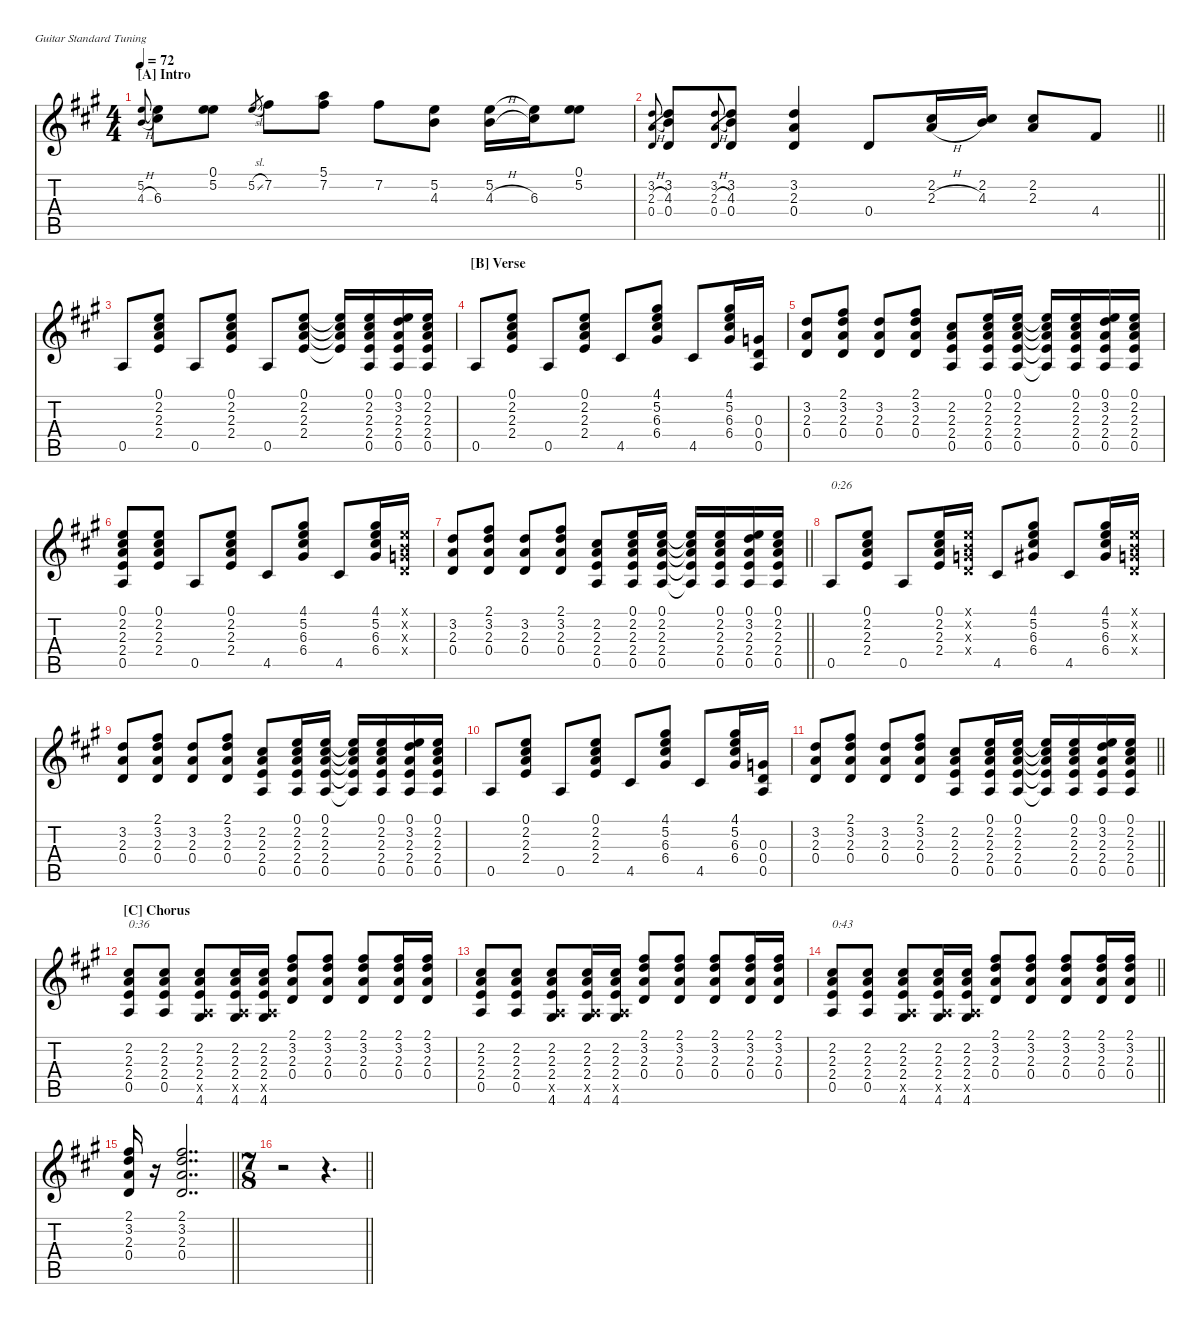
\hideDynamics
\bracketExtendMode nobrackets
\singleTrackTrackNamePolicy hidden
\multiTrackTrackNamePolicy hidden
\otherSystemsTrackNameOrientation horizontal
\track ("Robbie Robertson" "E-Gt") {defaultSystemsLayout 4 instrument electricguitarclean}
\staff {score tabs}
\tuning (E4 B3 G3 D3 A2 E2)
\ts (4 4)
\beaming (8 2 2 2 2)
\section ("A" "Intro")
\tempo 72
\clef g2
\ks a
(4.3{h acc forcenatural} 5.2{acc forcenatural}).8{gr onbeat dy f instrument electricguitarclean beam Up} (6.3{acc #} 5.2{t acc forcenatural}).8{beam Down} (5.2{acc forcenatural} 0.1{acc forcenatural}).8{beam Down} 5.2{sl acc forcenatural}.8{gr beam Up} 7.2{acc #}.8{beam Down} (7.2{acc #} 5.1{acc forcenatural}).8{beam Down} 7.2{acc #}.8{beam Down} (4.3{acc forcenatural} 5.2{acc forcenatural}).8{beam Down} (4.3{h acc forcenatural} 5.2{acc forcenatural}).16{beam Down} (6.3{acc #} 5.2{t acc forcenatural}).16{beam Down} (5.2{acc forcenatural} 0.1{acc forcenatural}).8{beam Down} |
\barLineRight lightlight
(3.2{acc forcenatural} 2.3{h acc forcenatural} 0.4{acc forcenatural}).8{gr beam Up} (4.3{acc forcenatural} 0.4{acc forcenatural} 3.2{acc forcenatural}).8{beam Up} (2.3{h acc forcenatural} 3.2{acc forcenatural} 0.4{acc forcenatural}).8{gr beam Up} (3.2{acc forcenatural} 4.3{acc forcenatural} 0.4{acc forcenatural}).8{beam Up} (3.2{acc forcenatural} 2.3{acc forcenatural} 0.4{acc forcenatural}).4{beam Up} 0.4{acc forcenatural}.8{beam Up} (2.2{acc #} 2.3{h acc forcenatural}).16{beam Up} (2.2{acc #} 4.3{acc forcenatural}).16{beam Up} (2.2{acc #} 2.3{acc forcenatural}).8{beam Up} 4.4{acc #}.8{beam Up} |
0.5{acc forcenatural}.8{beam Up} (0.1{acc forcenatural} 2.2{acc #} 2.3{acc forcenatural} 2.4{acc forcenatural}).8{beam Up} 0.5{acc forcenatural}.8{beam Up} (0.1{acc forcenatural} 2.2{acc #} 2.3{acc forcenatural} 2.4{acc forcenatural}).8{beam Up} 0.5{acc forcenatural}.8{beam Up} (0.1{acc forcenatural} 2.2{acc #} 2.3{acc forcenatural} 2.4{acc forcenatural}).8{beam Up} (0.1{t acc forcenatural} 2.2{t acc #} 2.3{t acc forcenatural} 2.4{t acc forcenatural}).16{beam Up} (0.1{acc forcenatural} 2.2{acc #} 2.3{acc forcenatural} 2.4{acc forcenatural} 0.5{acc forcenatural}).16{beam Up} (0.1{acc forcenatural} 3.2{acc forcenatural} 2.3{acc forcenatural} 2.4{acc forcenatural} 0.5{acc forcenatural}).16{beam Up} (0.1{acc forcenatural} 2.2{acc #} 2.3{acc forcenatural} 2.4{acc forcenatural} 0.5{acc forcenatural}).16{beam Up} |
\section ("B" "Verse")
0.5{acc forcenatural}.8{beam Up} (0.1{acc forcenatural} 2.2{acc #} 2.3{acc forcenatural} 2.4{acc forcenatural}).8{beam Up} 0.5{acc forcenatural}.8{beam Up} (0.1{acc forcenatural} 2.2{acc #} 2.3{acc forcenatural} 2.4{acc forcenatural}).8{beam Up} 4.5{acc #}.8{beam Up} (4.1{acc #} 5.2{acc forcenatural} 6.3{acc #} 6.4{acc #}).8{beam Up} 4.5{acc #}.8{beam Up} (4.1{acc #} 5.2{acc forcenatural} 6.3{acc #} 6.4{acc #}).16{beam Up} (0.3{acc forcenatural} 0.4{acc forcenatural} 0.5{acc forcenatural}).16{beam Up} |
(3.2{acc forcenatural} 2.3{acc forcenatural} 0.4{acc forcenatural}).8{beam Up} (2.1{acc #} 3.2{acc forcenatural} 2.3{acc forcenatural} 0.4{acc forcenatural}).8{beam Up} (3.2{acc forcenatural} 2.3{acc forcenatural} 0.4{acc forcenatural}).8{beam Up} (2.1{acc #} 3.2{acc forcenatural} 2.3{acc forcenatural} 0.4{acc forcenatural}).8{beam Up} (2.2{acc #} 2.3{acc forcenatural} 2.4{acc forcenatural} 0.5{acc forcenatural}).8{beam Up} (0.1{acc forcenatural} 2.2{acc #} 2.3{acc forcenatural} 2.4{acc forcenatural} 0.5{acc forcenatural}).16{beam Up} (0.1{acc forcenatural} 2.2{acc #} 2.3{acc forcenatural} 2.4{acc forcenatural} 0.5{acc forcenatural}).16{beam Up} (0.1{t acc forcenatural} 2.2{t acc #} 2.3{t acc forcenatural} 2.4{t acc forcenatural} 0.5{t acc forcenatural}).16{beam Up} (0.1{acc forcenatural} 2.2{acc #} 2.3{acc forcenatural} 2.4{acc forcenatural} 0.5{acc forcenatural}).16{beam Up} (0.1{acc forcenatural} 3.2{acc forcenatural} 2.3{acc forcenatural} 2.4{acc forcenatural} 0.5{acc forcenatural}).16{beam Up} (0.1{acc forcenatural} 2.2{acc #} 2.3{acc forcenatural} 2.4{acc forcenatural} 0.5{acc forcenatural}).16{beam Up} |
(0.1{acc forcenatural} 2.2{acc #} 2.3{acc forcenatural} 2.4{acc forcenatural} 0.5{acc forcenatural}).8{beam Up} (0.1{acc forcenatural} 2.2{acc #} 2.3{acc forcenatural} 2.4{acc forcenatural}).8{beam Up} 0.5{acc forcenatural}.8{beam Up} (0.1{acc forcenatural} 2.2{acc #} 2.3{acc forcenatural} 2.4{acc forcenatural}).8{beam Up} 4.5{acc #}.8{beam Up} (4.1{acc #} 5.2{acc forcenatural} 6.3{acc #} 6.4{acc #}).8{beam Up} 4.5{acc #}.8{beam Up} (4.1{acc #} 5.2{acc forcenatural} 6.3{acc #} 6.4{acc #}).16{beam Up} (0.1{x acc forcenatural} 0.2{x acc forcenatural} 0.3{x acc forcenatural} 0.4{x acc forcenatural}).16{beam Up} |
\barLineRight lightlight
(3.2{acc forcenatural} 2.3{acc forcenatural} 0.4{acc forcenatural}).8{beam Up} (2.1{acc #} 3.2{acc forcenatural} 2.3{acc forcenatural} 0.4{acc forcenatural}).8{beam Up} (3.2{acc forcenatural} 2.3{acc forcenatural} 0.4{acc forcenatural}).8{beam Up} (2.1{acc #} 3.2{acc forcenatural} 2.3{acc forcenatural} 0.4{acc forcenatural}).8{beam Up} (2.2{acc #} 2.3{acc forcenatural} 2.4{acc forcenatural} 0.5{acc forcenatural}).8{beam Up} (0.1{acc forcenatural} 2.2{acc #} 2.3{acc forcenatural} 2.4{acc forcenatural} 0.5{acc forcenatural}).16{beam Up} (0.1{acc forcenatural} 2.2{acc #} 2.3{acc forcenatural} 2.4{acc forcenatural} 0.5{acc forcenatural}).16{beam Up} (0.1{t acc forcenatural} 2.2{t acc #} 2.3{t acc forcenatural} 2.4{t acc forcenatural} 0.5{t acc forcenatural}).16{beam Up} (0.1{acc forcenatural} 2.2{acc #} 2.3{acc forcenatural} 2.4{acc forcenatural} 0.5{acc forcenatural}).16{beam Up} (0.1{acc forcenatural} 3.2{acc forcenatural} 2.3{acc forcenatural} 2.4{acc forcenatural} 0.5{acc forcenatural}).16{beam Up} (0.1{acc forcenatural} 2.2{acc #} 2.3{acc forcenatural} 2.4{acc forcenatural} 0.5{acc forcenatural}).16{beam Up} |
0.5{acc forcenatural}.8{txt "0:26" beam Up} (0.1{acc forcenatural} 2.2{acc #} 2.3{acc forcenatural} 2.4{acc forcenatural}).8{beam Up} 0.5{acc forcenatural}.8{beam Up} (0.1{acc forcenatural} 2.2{acc #} 2.3{acc forcenatural} 2.4{acc forcenatural}).16{beam Up} (0.1{x acc forcenatural} 0.2{x acc forcenatural} 0.3{x acc forcenatural} 0.4{x acc forcenatural}).16{beam Up} 4.5{acc #}.8{beam Up} (4.1{acc #} 5.2{acc forcenatural} 6.3{acc #} 6.4{acc #}).8{beam Up} 4.5{acc #}.8{beam Up} (4.1{acc #} 5.2{acc forcenatural} 6.3{acc #} 6.4{acc #}).16{beam Up} (0.1{x acc forcenatural} 0.2{x acc forcenatural} 0.3{x acc forcenatural} 0.4{x acc forcenatural}).16{beam Up} |
(3.2{acc forcenatural} 2.3{acc forcenatural} 0.4{acc forcenatural}).8{beam Up} (2.1{acc #} 3.2{acc forcenatural} 2.3{acc forcenatural} 0.4{acc forcenatural}).8{beam Up} (3.2{acc forcenatural} 2.3{acc forcenatural} 0.4{acc forcenatural}).8{beam Up} (2.1{acc #} 3.2{acc forcenatural} 2.3{acc forcenatural} 0.4{acc forcenatural}).8{beam Up} (2.2{acc #} 2.3{acc forcenatural} 2.4{acc forcenatural} 0.5{acc forcenatural}).8{beam Up} (0.1{acc forcenatural} 2.2{acc #} 2.3{acc forcenatural} 2.4{acc forcenatural} 0.5{acc forcenatural}).16{beam Up} (0.1{acc forcenatural} 2.2{acc #} 2.3{acc forcenatural} 2.4{acc forcenatural} 0.5{acc forcenatural}).16{beam Up} (0.1{t acc forcenatural} 2.2{t acc #} 2.3{t acc forcenatural} 2.4{t acc forcenatural} 0.5{t acc forcenatural}).16{beam Up} (0.1{acc forcenatural} 2.2{acc #} 2.3{acc forcenatural} 2.4{acc forcenatural} 0.5{acc forcenatural}).16{beam Up} (0.1{acc forcenatural} 3.2{acc forcenatural} 2.3{acc forcenatural} 2.4{acc forcenatural} 0.5{acc forcenatural}).16{beam Up} (0.1{acc forcenatural} 2.2{acc #} 2.3{acc forcenatural} 2.4{acc forcenatural} 0.5{acc forcenatural}).16{beam Up} |
0.5{acc forcenatural}.8{beam Up} (0.1{acc forcenatural} 2.2{acc #} 2.3{acc forcenatural} 2.4{acc forcenatural}).8{beam Up} 0.5{acc forcenatural}.8{beam Up} (0.1{acc forcenatural} 2.2{acc #} 2.3{acc forcenatural} 2.4{acc forcenatural}).8{beam Up} 4.5{acc #}.8{beam Up} (4.1{acc #} 5.2{acc forcenatural} 6.3{acc #} 6.4{acc #}).8{beam Up} 4.5{acc #}.8{beam Up} (4.1{acc #} 5.2{acc forcenatural} 6.3{acc #} 6.4{acc #}).16{beam Up} (0.3{acc forcenatural} 0.4{acc forcenatural} 0.5{acc forcenatural}).16{beam Up} |
\barLineRight lightlight
(3.2{acc forcenatural} 2.3{acc forcenatural} 0.4{acc forcenatural}).8{beam Up} (2.1{acc #} 3.2{acc forcenatural} 2.3{acc forcenatural} 0.4{acc forcenatural}).8{beam Up} (3.2{acc forcenatural} 2.3{acc forcenatural} 0.4{acc forcenatural}).8{beam Up} (2.1{acc #} 3.2{acc forcenatural} 2.3{acc forcenatural} 0.4{acc forcenatural}).8{beam Up} (2.2{acc #} 2.3{acc forcenatural} 2.4{acc forcenatural} 0.5{acc forcenatural}).8{beam Up} (0.1{acc forcenatural} 2.2{acc #} 2.3{acc forcenatural} 2.4{acc forcenatural} 0.5{acc forcenatural}).16{beam Up} (0.1{acc forcenatural} 2.2{acc #} 2.3{acc forcenatural} 2.4{acc forcenatural} 0.5{acc forcenatural}).16{beam Up} (0.1{t acc forcenatural} 2.2{t acc #} 2.3{t acc forcenatural} 2.4{t acc forcenatural} 0.5{t acc forcenatural}).16{beam Up} (0.1{acc forcenatural} 2.2{acc #} 2.3{acc forcenatural} 2.4{acc forcenatural} 0.5{acc forcenatural}).16{beam Up} (0.1{acc forcenatural} 3.2{acc forcenatural} 2.3{acc forcenatural} 2.4{acc forcenatural} 0.5{acc forcenatural}).16{beam Up} (0.1{acc forcenatural} 2.2{acc #} 2.3{acc forcenatural} 2.4{acc forcenatural} 0.5{acc forcenatural}).16{beam Up} |
\section ("C" "Chorus")
(2.2{acc #} 2.3{acc forcenatural} 2.4{acc forcenatural} 0.5{acc forcenatural}).8{txt "0:36" beam Up} (2.2{acc #} 2.3{acc forcenatural} 2.4{acc forcenatural} 0.5{acc forcenatural}).8{beam Up} (2.2{acc #} 2.3{acc forcenatural} 2.4{acc forcenatural} 0.5{x acc forcenatural} 4.6{acc #}).8{beam Up} (2.2{acc #} 2.3{acc forcenatural} 2.4{acc forcenatural} 0.5{x acc forcenatural} 4.6{acc #}).16{beam Up} (2.2{acc #} 2.3{acc forcenatural} 2.4{acc forcenatural} 0.5{x acc forcenatural} 4.6{acc #}).16{beam Up} (2.1{acc #} 3.2{acc forcenatural} 2.3{acc forcenatural} 0.4{acc forcenatural}).8{beam Up} (2.1{acc #} 3.2{acc forcenatural} 2.3{acc forcenatural} 0.4{acc forcenatural}).8{beam Up} (2.1{acc #} 3.2{acc forcenatural} 2.3{acc forcenatural} 0.4{acc forcenatural}).8{beam Up} (2.1{acc #} 3.2{acc forcenatural} 2.3{acc forcenatural} 0.4{acc forcenatural}).16{beam Up} (2.1{acc #} 3.2{acc forcenatural} 2.3{acc forcenatural} 0.4{acc forcenatural}).16{beam Up} |
(2.2{acc #} 2.3{acc forcenatural} 2.4{acc forcenatural} 0.5{acc forcenatural}).8{beam Up} (2.2{acc #} 2.3{acc forcenatural} 2.4{acc forcenatural} 0.5{acc forcenatural}).8{beam Up} (2.2{acc #} 2.3{acc forcenatural} 2.4{acc forcenatural} 0.5{x acc forcenatural} 4.6{acc #}).8{beam Up} (2.2{acc #} 2.3{acc forcenatural} 2.4{acc forcenatural} 0.5{x acc forcenatural} 4.6{acc #}).16{beam Up} (2.2{acc #} 2.3{acc forcenatural} 2.4{acc forcenatural} 0.5{x acc forcenatural} 4.6{acc #}).16{beam Up} (2.1{acc #} 3.2{acc forcenatural} 2.3{acc forcenatural} 0.4{acc forcenatural}).8{beam Up} (2.1{acc #} 3.2{acc forcenatural} 2.3{acc forcenatural} 0.4{acc forcenatural}).8{beam Up} (2.1{acc #} 3.2{acc forcenatural} 2.3{acc forcenatural} 0.4{acc forcenatural}).8{beam Up} (2.1{acc #} 3.2{acc forcenatural} 2.3{acc forcenatural} 0.4{acc forcenatural}).16{beam Up} (2.1{acc #} 3.2{acc forcenatural} 2.3{acc forcenatural} 0.4{acc forcenatural}).16{beam Up} |
\barLineRight lightlight
(2.2{acc #} 2.3{acc forcenatural} 2.4{acc forcenatural} 0.5{acc forcenatural}).8{txt "0:43" beam Up} (2.2{acc #} 2.3{acc forcenatural} 2.4{acc forcenatural} 0.5{acc forcenatural}).8{beam Up} (2.2{acc #} 2.3{acc forcenatural} 2.4{acc forcenatural} 0.5{x acc forcenatural} 4.6{acc #}).8{beam Up} (2.2{acc #} 2.3{acc forcenatural} 2.4{acc forcenatural} 0.5{x acc forcenatural} 4.6{acc #}).16{beam Up} (2.2{acc #} 2.3{acc forcenatural} 2.4{acc forcenatural} 0.5{x acc forcenatural} 4.6{acc #}).16{beam Up} (2.1{acc #} 3.2{acc forcenatural} 2.3{acc forcenatural} 0.4{acc forcenatural}).8{beam Up} (2.1{acc #} 3.2{acc forcenatural} 2.3{acc forcenatural} 0.4{acc forcenatural}).8{beam Up} (2.1{acc #} 3.2{acc forcenatural} 2.3{acc forcenatural} 0.4{acc forcenatural}).8{beam Up} (2.1{acc #} 3.2{acc forcenatural} 2.3{acc forcenatural} 0.4{acc forcenatural}).16{beam Up} (2.1{acc #} 3.2{acc forcenatural} 2.3{acc forcenatural} 0.4{acc forcenatural}).16{beam Up} |
\barLineRight lightlight
(3.2{acc forcenatural} 2.3{acc forcenatural} 0.4{acc forcenatural} 2.1{acc #}).16{beam Up} r.16{beam Up} (3.2{acc forcenatural} 2.3{acc forcenatural} 0.4{acc forcenatural} 2.1{acc #}).2{dd beam Up} |
\ts (7 8)
\beaming (8 3 2 2)
\barLineRight lightlight
r.2{beam Down} r.4{d beam Down}
